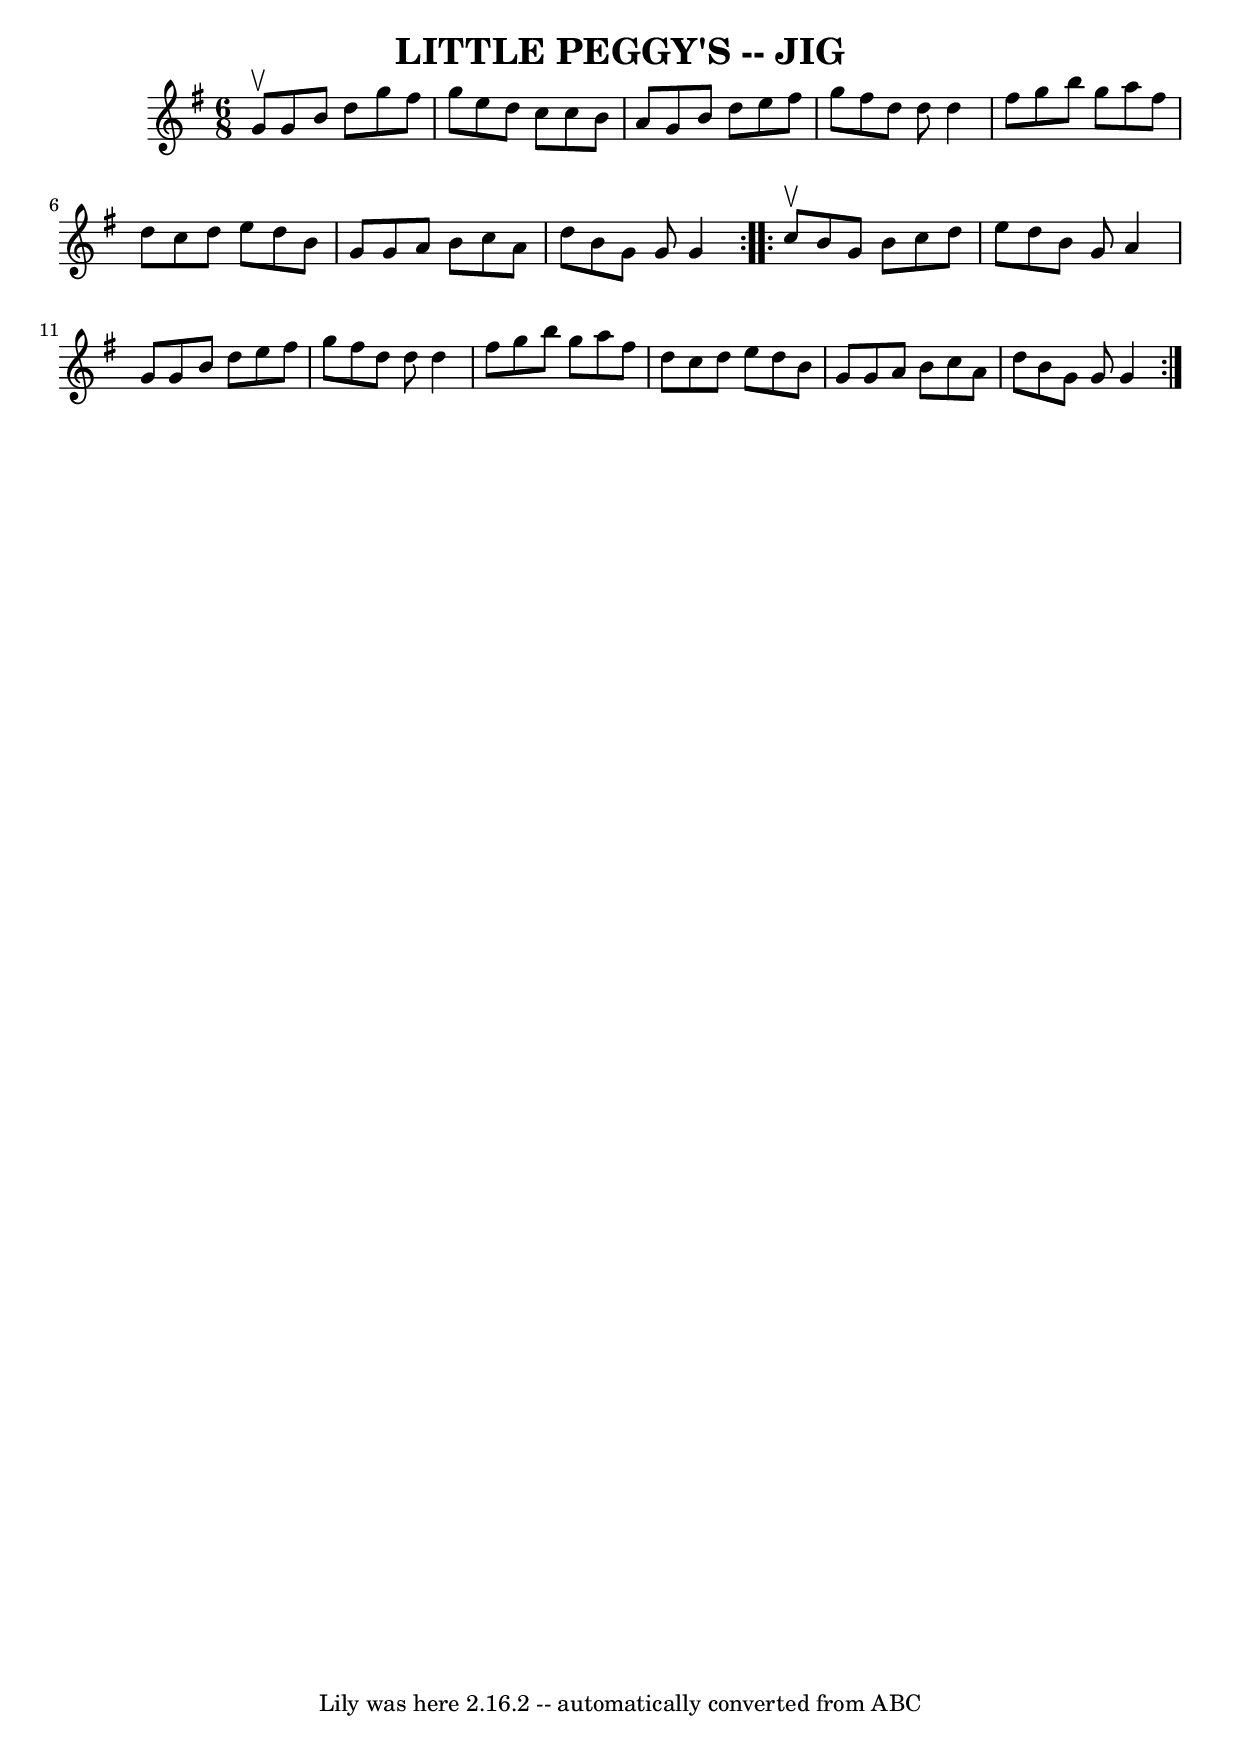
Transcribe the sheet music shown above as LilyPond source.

\version "2.16.2"
\include "Mammoth.ily"
\header {
	%% book = "Ryan's Mammoth Collection of Fiddle Tunes"
	crossRefNumber = "1"
	footnotes = ""
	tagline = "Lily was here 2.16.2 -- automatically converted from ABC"
	title = "LITTLE PEGGY'S -- JIG"
}
voicedefault =  {


\repeat volta 2 {
\time 6/8 
\key g \major g'8^\upbow       |
 g'8 b'8 d''8    
g''8 fis''8 g''8    |
 e''8 d''8 c''8 c''8 b'8 a'8 
   |
 g'8 b'8 d''8 e''8 fis''8 g''8    |
 fis''8 
 d''8 d''8 d''4 fis''8        |
 g''8 b''8 g''8    
a''8 fis''8 d''8    |
 c''8 d''8 e''8 d''8 b'8 g'8 
   |
 g'8 a'8 b'8 c''8 a'8 d''8    |
 b'8 g'8 
 g'8 g'4    }     \repeat volta 2 { c''8^\upbow       |
 b'8    
g'8 b'8 c''8 d''8 e''8    |
 d''8 b'8 g'8 a'4    
g'8    |
 g'8 b'8 d''8 e''8 fis''8 g''8    |
   
fis''8 d''8 d''8 d''4 fis''8        |
 g''8 b''8 g''8 
 a''8 fis''8 d''8    |
 c''8 d''8 e''8 d''8 b'8    
g'8    |
 g'8 a'8 b'8 c''8 a'8 d''8    |
 b'8    
g'8 g'8 g'4    }   
}

\score{
    <<

	\context Staff="default"
	{
	    \voicedefault 
	}

    >>
	\layout {
	}
	\midi {}
}
